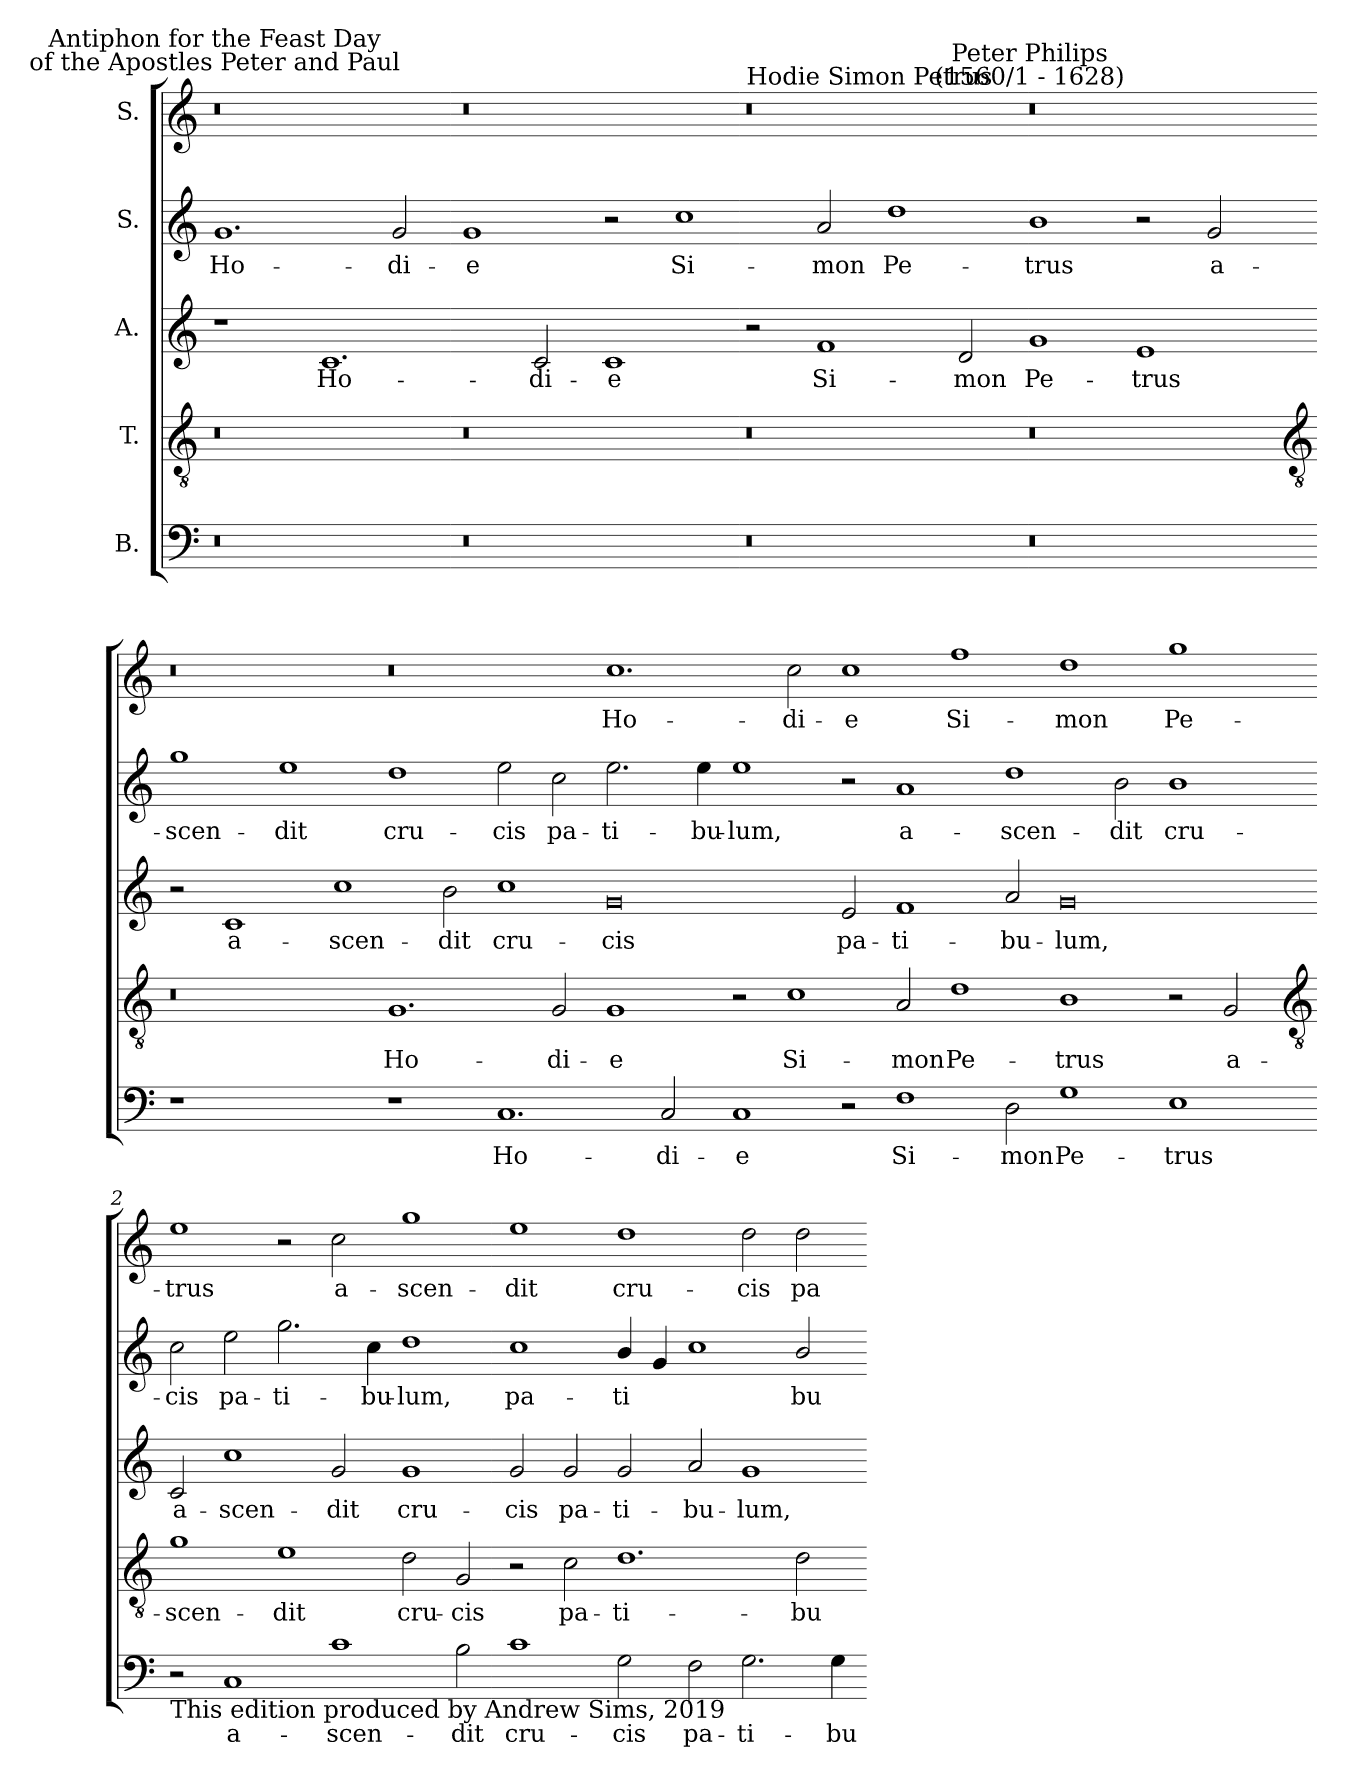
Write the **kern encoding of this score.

**kern	**text	**kern	**text	**kern	**text	**kern	**text	**kern	**text
*part5	*part5	*part4	*part4	*part3	*part3	*part2	*part2	*part1	*part1
*staff5	*staff5	*staff4	*staff4	*staff3	*staff3	*staff2	*staff2	*staff1	*staff1
*I"B.	*	*I"T.	*	*I"A.	*	*I"S.	*	*I"S.	*
*clefF4	*	*clefGv2	*	*clefG2	*	*clefG2	*	*clefG2	*
*k[]	*	*k[]	*	*k[]	*	*k[]	*	*k[]	*
*C:	*	*C:	*	*C:	*	*C:	*	*C:	*
=	=	=	=	=	=	=	=	=	=
!	!	!	!	!	!	!	!	!LO:TX:a:cj:t=Antiphon for the Feast Day\nof the Apostles Peter and Paul	!
!	!	!	!	!	!	!	!LO:LY:b	!	!
0r	.	0r	.	1r	.	1.g	Ho-	0r	.
!	!	!	!	!	!LO:LY:b	!	!	!	!
.	.	.	.	1.c	Ho-	.	.	.	.
!	!	!	!	!	!	!	!LO:LY:b	!	!
.	.	.	.	.	.	2g	-di-	.	.
!	!	!	!	!	!	!	!LO:LY:b	!	!
0r	.	0r	.	.	.	1g	-e	0r	.
!	!	!	!	!	!LO:LY:b	!	!	!	!
.	.	.	.	2c	-di-	.	.	.	.
!	!	!	!	!	!LO:LY:b	!	!	!	!
.	.	.	.	1c	-e	2r	.	.	.
!	!	!	!	!	!	!	!LO:LY:b	!	!
.	.	.	.	.	.	1cc	Si-	.	.
!	!	!	!	!	!	!	!	!LO:TX:a:t=Hodie Simon Petrus	!
0r	.	0r	.	2r	.	.	.	0r	.
!	!	!	!	!	!LO:LY:b	!	!LO:LY:b	!	!
.	.	.	.	1f	Si-	2a	-mon	.	.
!	!	!	!	!	!	!	!LO:LY:b	!	!
.	.	.	.	.	.	1dd	Pe-	.	.
!	!	!	!	!	!LO:LY:b	!	!	!	!
.	.	.	.	2d	-mon	.	.	.	.
!	!	!	!	!	!	!	!	!LO:TX:a:cj:t=Peter Philips\n(1560/1 - 1628)	!
!	!	!	!	!	!LO:LY:b	!	!LO:LY:b	!	!
0r	.	0r	.	1g	Pe-	1b	-trus	0r	.
!	!	!	!	!	!LO:LY:b	!	!	!	!
.	.	.	.	1e	-trus	2r	.	.	.
!	!	!	!	!	!	!	!LO:LY:b	!	!
.	.	.	.	.	.	2g	a-	.	.
!!LO:LB:g=z
=1-	=1-	=1-	=1-	=1-	=1-	=1-	=1-	=1-	=1-
*	*	*clefGv2	*	*	*	*	*	*	*
!	!	!	!	!	!	!	!LO:LY:b	!	!
1r	.	0r	.	2r	.	1gg	-scen-	0r	.
!	!	!	!	!	!LO:LY:b	!	!	!	!
.	.	.	.	1c	a-	.	.	.	.
!	!	!	!	!	!	!	!LO:LY:b	!	!
1ryy	.	.	.	.	.	1ee	-dit	.	.
!	!	!	!	!	!LO:LY:b	!	!	!	!
.	.	.	.	1cc	-scen-	.	.	.	.
!	!	!	!LO:LY:b	!	!	!	!LO:LY:b	!	!
1r	.	1.G	Ho-	.	.	1dd	cru-	0r	.
!	!	!	!	!	!LO:LY:b	!	!	!	!
.	.	.	.	2b	-dit	.	.	.	.
!	!LO:LY:b	!	!	!	!LO:LY:b	!	!LO:LY:b	!	!
1.C	Ho-	.	.	1cc	cru-	2ee	-cis	.	.
!	!	!	!LO:LY:b	!	!	!	!LO:LY:b	!	!
.	.	2G	-di-	.	.	2cc	pa-	.	.
!	!	!	!LO:LY:b	!	!LO:LY:b	!	!LO:LY:b	!	!LO:LY:b
.	.	1G	-e	0g	-cis	2.ee	-ti-	1.cc	Ho-
!	!LO:LY:b	!	!	!	!	!	!	!	!
2C	-di-	.	.	.	.	.	.	.	.
!	!	!	!	!	!	!	!LO:LY:b	!	!
.	.	.	.	.	.	4ee	-bu-	.	.
!	!LO:LY:b	!	!	!	!	!	!LO:LY:b	!	!
1C	-e	2r	.	.	.	1ee	-lum,	.	.
!	!	!	!LO:LY:b	!	!	!	!	!	!LO:LY:b
.	.	1c	Si-	.	.	.	.	2cc	-di-
!	!	!	!	!	!LO:LY:b	!	!	!	!LO:LY:b
2r	.	.	.	2e	pa-	2r	.	1cc	-e
!	!LO:LY:b	!	!LO:LY:b	!	!LO:LY:b	!	!LO:LY:b	!	!
1F	Si-	2A	-mon	1f	-ti-	1a	a-	.	.
!	!	!	!LO:LY:b	!	!	!	!	!	!LO:LY:b
.	.	1d	Pe-	.	.	.	.	1ff	Si-
!	!LO:LY:b	!	!	!	!LO:LY:b	!	!LO:LY:b	!	!
2D	-mon	.	.	2a	-bu-	1dd	-scen-	.	.
!	!LO:LY:b	!	!LO:LY:b	!	!LO:LY:b	!	!	!	!LO:LY:b
1G	Pe-	1B	-trus	0g	-lum,	.	.	1dd	-mon
!	!	!	!	!	!	!	!LO:LY:b	!	!
.	.	.	.	.	.	2b	-dit	.	.
!	!LO:LY:b	!	!	!	!	!	!LO:LY:b	!	!LO:LY:b
1E	-trus	2r	.	.	.	1b	cru-	1gg	Pe-
!	!	!	!LO:LY:b	!	!	!	!	!	!
.	.	2G	a-	.	.	.	.	.	.
!!LO:LB:g=z
=2-	=2-	=2-	=2-	=2-	=2-	=2-	=2-	=2-	=2-
*	*	*clefGv2	*	*	*	*	*	*	*
!LO:TX:b:t=This edition produced by Andrew Sims, 2019	!	!	!	!	!	!	!	!	!
!	!	!	!LO:LY:b	!	!LO:LY:b	!	!LO:LY:b	!	!LO:LY:b
2r	.	1g	-scen-	2c	a-	2cc	-cis	1ee	-trus
!	!LO:LY:b	!	!	!	!LO:LY:b	!	!LO:LY:b	!	!
1C	a-	.	.	1cc	-scen-	2ee	pa-	.	.
!	!	!	!LO:LY:b	!	!	!	!LO:LY:b	!	!
.	.	1e	-dit	.	.	2.gg	-ti-	2r	.
!	!LO:LY:b	!	!	!	!LO:LY:b	!	!	!	!LO:LY:b
1c	-scen-	.	.	2g	-dit	.	.	2cc	a-
!	!	!	!	!	!	!	!LO:LY:b	!	!
.	.	.	.	.	.	4cc	-bu-	.	.
!	!	!	!LO:LY:b	!	!LO:LY:b	!	!LO:LY:b	!	!LO:LY:b
.	.	2d	cru-	1g	cru-	1dd	-lum,	1gg	-scen-
!	!LO:LY:b	!	!LO:LY:b	!	!	!	!	!	!
2B	-dit	2G	-cis	.	.	.	.	.	.
!	!LO:LY:b	!	!	!	!LO:LY:b	!	!LO:LY:b	!	!LO:LY:b
1c	cru-	2r	.	2g	-cis	1cc	pa-	1ee	-dit
!	!	!	!LO:LY:b	!	!LO:LY:b	!	!	!	!
.	.	2c	pa-	2g	pa-	.	.	.	.
!	!LO:LY:b	!	!LO:LY:b	!	!LO:LY:b	!	!LO:LY:b	!	!LO:LY:b
2G	-cis	1.d	-ti-	2g	-ti-	4b/	-ti	1dd	cru-
.	.	.	.	.	.	4g	.	.	.
!	!LO:LY:b	!	!	!	!LO:LY:b	!	!	!	!
2F	pa-	.	.	2a	-bu-	1cc	.	.	.
!	!LO:LY:b	!	!	!	!LO:LY:b	!	!	!	!LO:LY:b
2.G	-ti-	.	.	1g	-lum,	.	.	2dd	-cis
!	!	!	!LO:LY:b	!	!	!	!LO:LY:b	!	!LO:LY:b
.	.	2d	-bu-	.	.	2b/	bu-	2dd	pa-
!	!LO:LY:b	!	!	!	!	!	!	!	!
4G	-bu-	.	.	.	.	.	.	.	.
=-	=-	=-	=-	=-	=-	=-	=-	=-	=-
*-	*-	*-	*-	*-	*-	*-	*-	*-	*-
